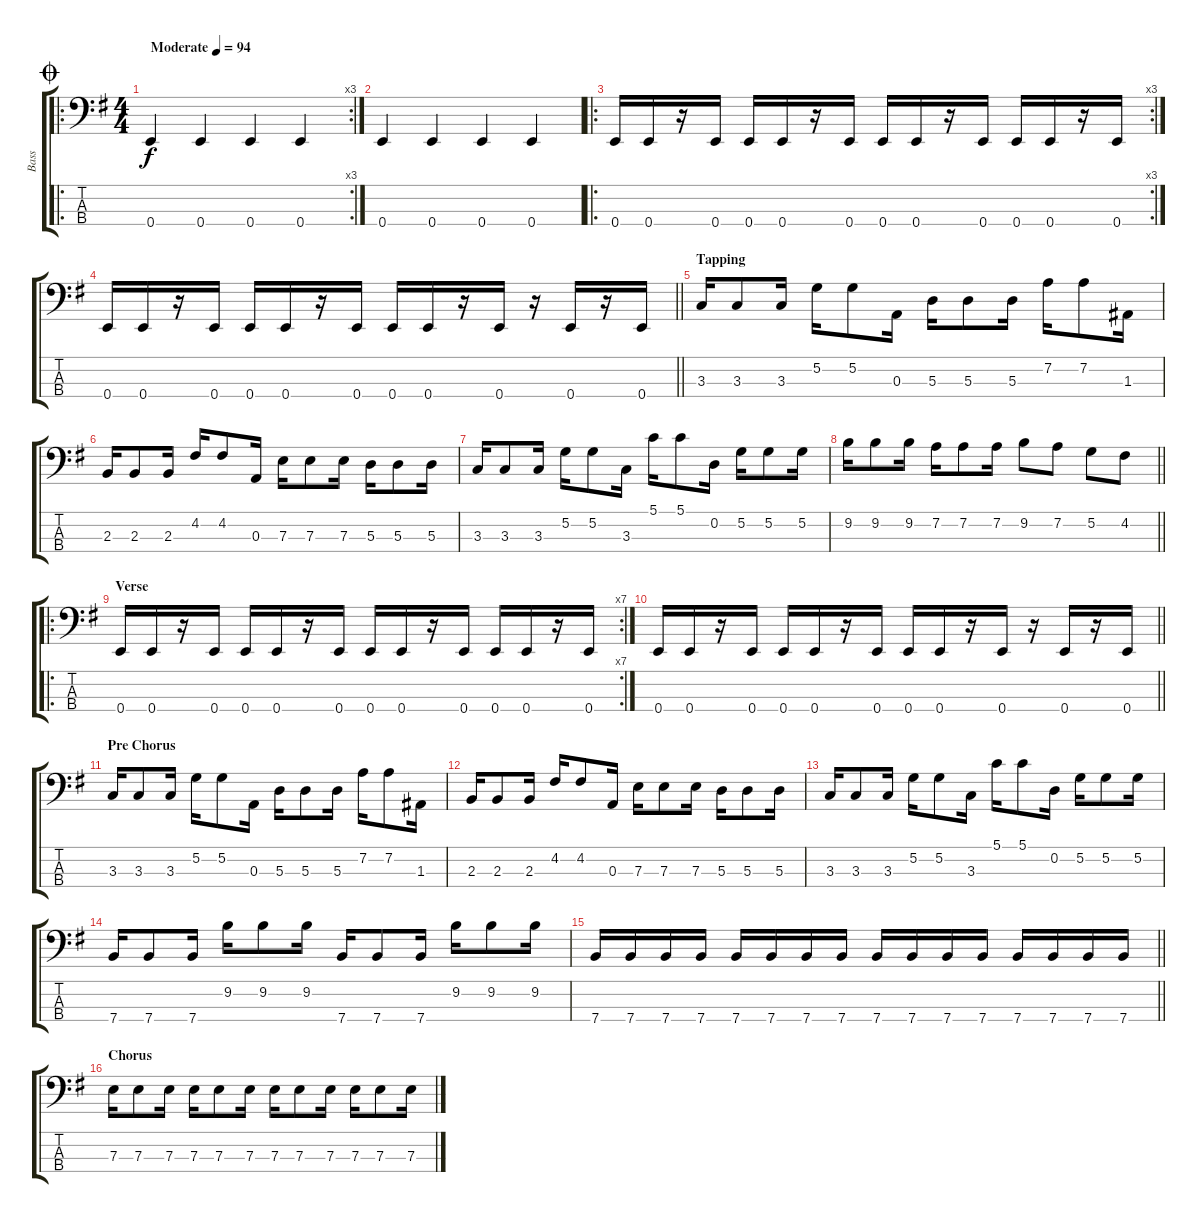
\track ("Bass" "Bass") {instrument electricbassfinger}
\staff {score tabs}
\tuning (G2 D2 A1 E1) {hide}
\ro
\rc 3
\ts (4 4)
\jump coda
\tempo (94 "Moderate")
\clef f4
\ks g
0.4.4{dy f instrument electricbassfinger} 0.4.4 0.4.4 0.4.4 |
0.4.4 0.4.4 0.4.4 0.4.4 |
\ro
\rc 3
0.4.16 0.4.16 r.16 0.4.16 0.4.16 0.4.16 r.16 0.4.16 0.4.16 0.4.16 r.16 0.4.16 0.4.16 0.4.16 r.16 0.4.16 |
\barLineRight lightlight
0.4.16 0.4.16 r.16 0.4.16 0.4.16 0.4.16 r.16 0.4.16 0.4.16 0.4.16 r.16 0.4.16 r.16 0.4.16 r.16 0.4.16 |
\section ("" "Tapping")
3.3.16 3.3.8 3.3.16 5.2.16 5.2.8 0.3.16 5.3.16 5.3.8 5.3.16 7.2.16 7.2.8 1.3.16 |
2.3.16 2.3.8 2.3.16 4.2.16 4.2.8 0.3.16 7.3.16 7.3.8 7.3.16 5.3.16 5.3.8 5.3.16 |
3.3.16 3.3.8 3.3.16 5.2.16 5.2.8 3.3.16 5.1.16 5.1.8 0.2.16 5.2.16 5.2.8 5.2.16 |
\barLineRight lightlight
9.2.16 9.2.8 9.2.16 7.2.16 7.2.8 7.2.16 9.2.8 7.2.8 5.2.8 4.2.8 |
\ro
\rc 7
\section ("" "Verse")
0.4.16 0.4.16 r.16 0.4.16 0.4.16 0.4.16 r.16 0.4.16 0.4.16 0.4.16 r.16 0.4.16 0.4.16 0.4.16 r.16 0.4.16 |
\barLineRight lightlight
0.4.16 0.4.16 r.16 0.4.16 0.4.16 0.4.16 r.16 0.4.16 0.4.16 0.4.16 r.16 0.4.16 r.16 0.4.16 r.16 0.4.16 |
\section ("" "Pre Chorus")
3.3.16 3.3.8 3.3.16 5.2.16 5.2.8 0.3.16 5.3.16 5.3.8 5.3.16 7.2.16 7.2.8 1.3.16 |
2.3.16 2.3.8 2.3.16 4.2.16 4.2.8 0.3.16 7.3.16 7.3.8 7.3.16 5.3.16 5.3.8 5.3.16 |
3.3.16 3.3.8 3.3.16 5.2.16 5.2.8 3.3.16 5.1.16 5.1.8 0.2.16 5.2.16 5.2.8 5.2.16 |
7.4.16 7.4.8 7.4.16 9.2.16 9.2.8 9.2.16 7.4.16 7.4.8 7.4.16 9.2.16 9.2.8 9.2.16 |
\barLineRight lightlight
7.4.16 7.4.16 7.4.16 7.4.16 7.4.16 7.4.16 7.4.16 7.4.16 7.4.16 7.4.16 7.4.16 7.4.16 7.4.16 7.4.16 7.4.16 7.4.16 |
\section ("" "Chorus")
7.3.16 7.3.8 7.3.16 7.3.16 7.3.8 7.3.16 7.3.16 7.3.8 7.3.16 7.3.16 7.3.8 7.3.16
